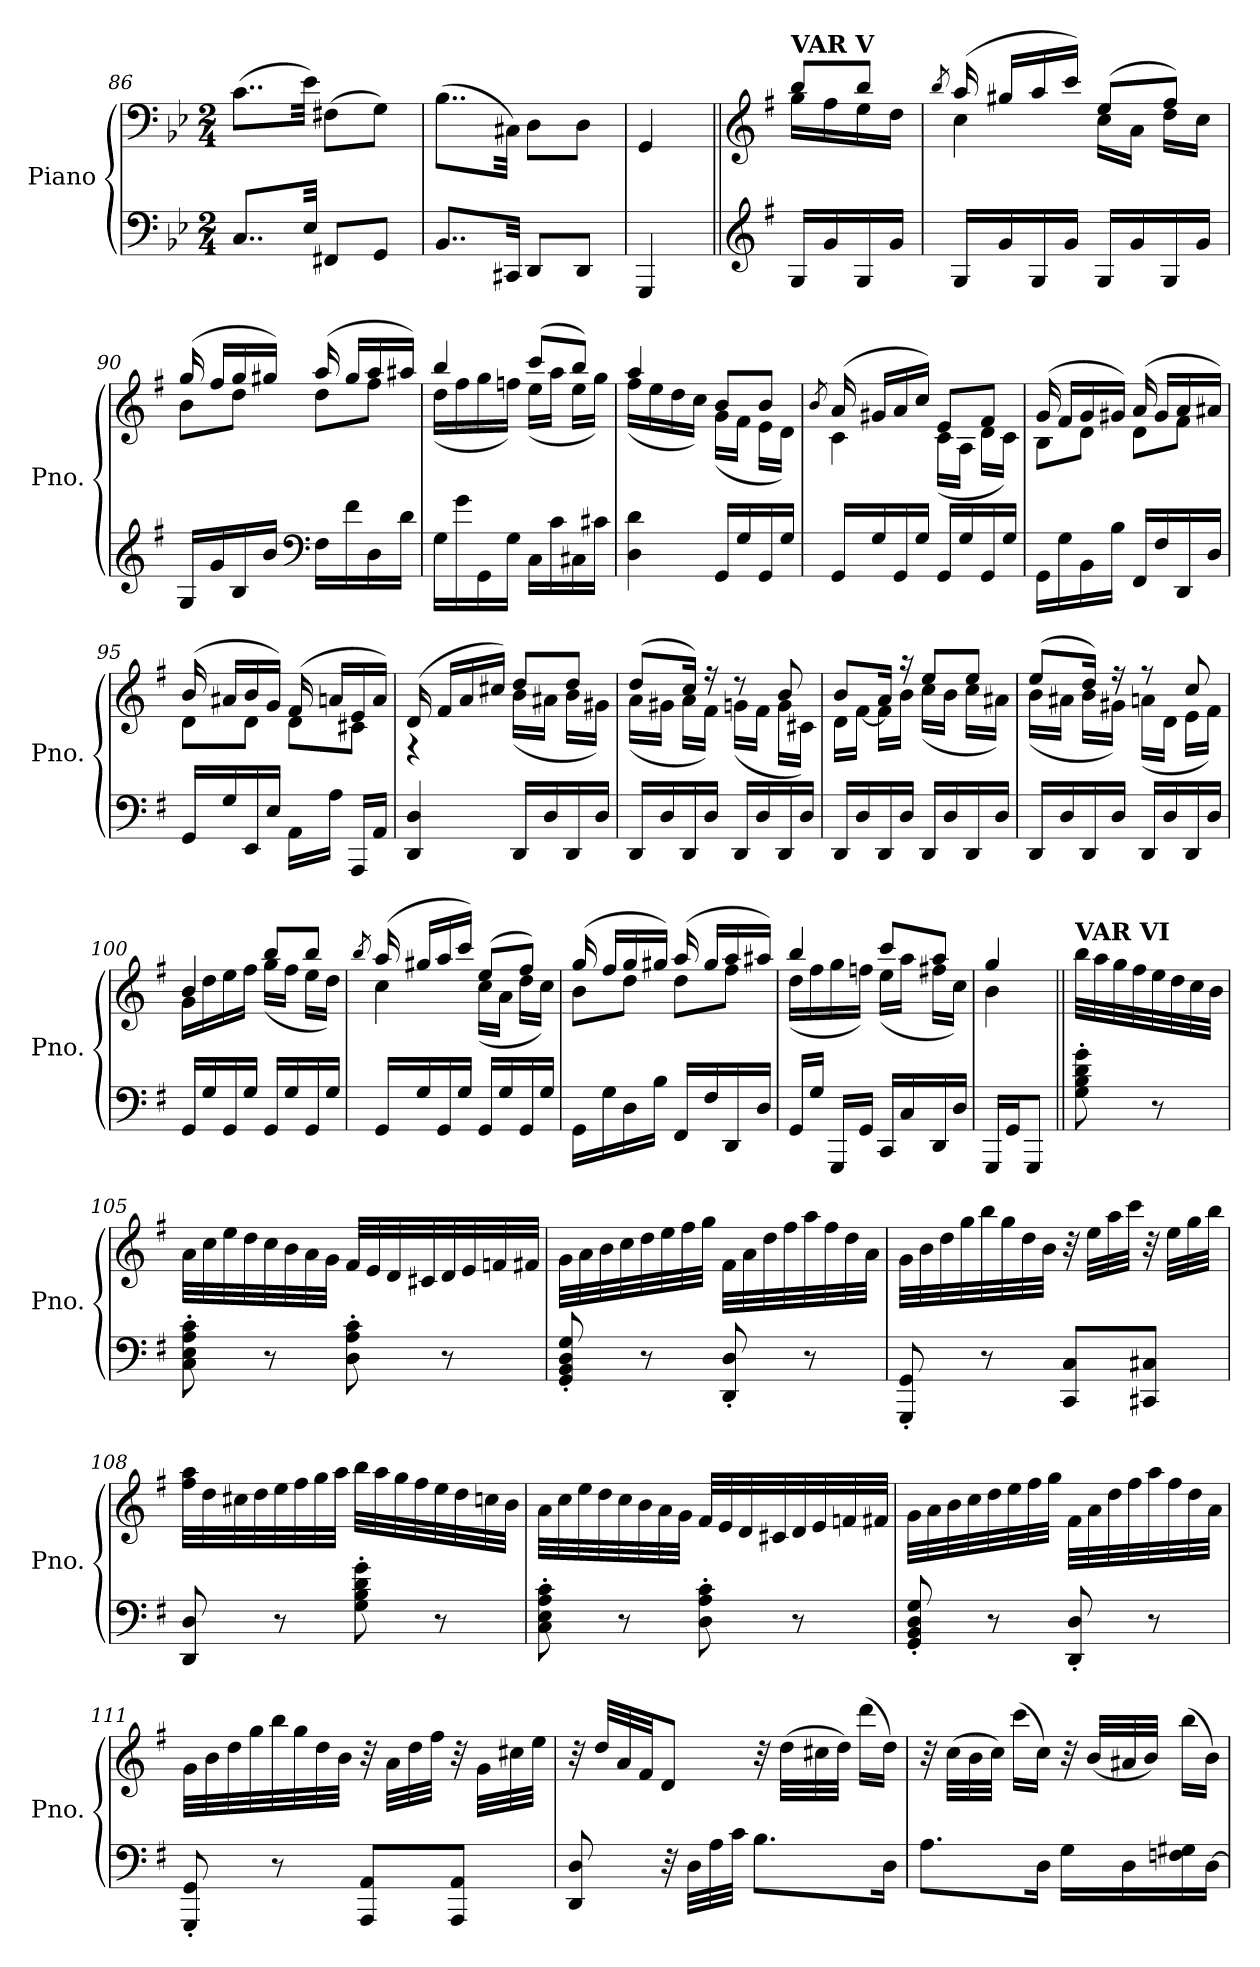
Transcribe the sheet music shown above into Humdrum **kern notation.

**kern	**kern
*part1	*part1
*staff2	*staff1
*I"Piano	*
*I'Pno.	*
*clefF4	*clefF4
*k[b-e-]	*k[b-e-]
*M2/4	*M2/4
=86	=86
8..C/L	(>8..c\L
32E-/Jkk	32e-\Jkk)
8FF#X/L	(>8F#X\L
8GG/J	8G\J)
=87	=87
8..BB-/L	(>8..B-\L
32CC#X/Jkk	32C#X\Jkk)
8DD/L	8D\L
8DD/J	8D\J
=88	=88
4GGG/	4GG/
=88X5||	=88X5||
*clefG2	*clefG2
*k[f#]	*k[f#]
*	*^
!	!LO:TX:a:B:t=VAR V	!
16G/LL	8bb/L	16gg\LL
16g/	.	16ff#\
16G/	8bb/J	16ee\
16g/JJ	.	16dd\JJ
!!LO:PB:g=z	!!
=89	=89	=89
.	8qbb/	.
16G/LL	(>16aa/	4cc\
16g/	16gg#X/LL	.
16G/	16aa/	.
16g/JJ	16ccc/JJ)	.
16G/LL	(>8ee/L	16cc\LL
16g/	.	16a\JJ
16G/	8ff#/J)	16dd\LL
16g/JJ	.	16cc\JJ
=90	=90	=90
16G/LL	(>16gg/	8b\L
16g/	16ff#/LL	.
16B/	16gg/	8dd\J
16b/JJ	16gg#X/JJ)	.
*clefF4	*	*
16F#\LL	(>16aa/	8dd\L
16f#\	16gg#/LL	.
16D\	16aa/	8ff#\J
16d\JJ	16aa#X/JJ)	.
=91	=91	=91
16G\LL	4bb/	(<16dd\LL
16g\	.	16ff#\
16GG\	.	16gg\
16G\JJ	.	16ffn\JJ)
16C\LL	(>8ccc/L	(<16ee\LL
16c\	.	16aa\JJ
16C#X\	8bb/J)	16ee\LL
16c#X\JJ	.	16gg\JJ)
=92	=92	=92
4D\ 4d\	4aa/	(<16ff#\LL
.	.	16ee\
.	.	16dd\
.	.	16cc\JJ)
16GG/LL	8b/L	(<16g\LL
16G/	.	16f#\JJ
16GG/	8b/J	16e\LL
16G/JJ	.	16d\JJ)
!!LO:LB:g=z	!!
=93	=93	=93
.	8qb/	.
16GG/LL	(>16a/	4c\
16G/	16g#X/LL	.
16GG/	16a/	.
16G/JJ	16cc/JJ)	.
16GG/LL	8e/L	(<16c\LL
16G/	.	16A\JJ
16GG/	8f#/J	16d\LL
16G/JJ	.	16c\JJ)
=94	=94	=94
16GG\LL	(>16g/	8B\L
16G\	16f#/LL	.
16BB\	16g/	8d\J
16B\JJ	16g#X/JJ)	.
16FF#/LL	(>16a/	8d\L
16F#/	16g#/LL	.
16DD/	16a/	8f#\J
16D/JJ	16a#X/JJ)	.
=95	=95	=95
16GG/LL	(>16b/	8d\L
16G/	16a#X/LL	.
16EE/	16b/	8d\J
16E/JJ	16g/JJ)	.
16AA\LL	(>16f#/	8d\L
16A\JJ	16an/LL	.
16AAA/LL	16e/	8c#X\J
16AA/JJ	16a/JJ)	.
=96	=96	=96
4DD/ 4D/	(>16d/	4r
.	16f#/LL	.
.	16a/	.
.	16cc#X/JJ)	.
16DD/LL	8dd/L	(<16b\LL
16D/	.	16a#X\JJ
16DD/	8dd/J	16b\LL
16D/JJ	.	16g#X\JJ)
!!LO:LB:g=z	!!
=97	=97	=97
16DD/LL	(>8dd/L	(<16a\LL
16D/	.	16g#X\JJ
16DD/	16cc/Jk)	16a\LL
16D/JJ	16r	16f#\JJ)
16DD/LL	8r	(<16gn\LL
16D/	.	16f#\JJ
16DD/	8b/	16g\LL
16D/JJ	.	16c#X\JJ)
=98	=98	=98
16DD/LL	8b/L	16d\LL
16D/	.	[16f#\JJ
16DD/	16a/Jk	16f#\LL]
16D/JJ	16r	16b\JJ
16DD/LL	8ee/L	(<16cc\LL
16D/	.	16b\JJ
16DD/	8ee/J	16cc\LL
16D/JJ	.	16a#X\JJ)
=99	=99	=99
16DD/LL	(>8ee/L	(<16b\LL
16D/	.	16a#X\JJ
16DD/	16dd/Jk)	16b\LL
16D/JJ	16r	16g#X\JJ)
16DD/LL	8r	(<16an\LL
16D/	.	16d\JJ
16DD/	8cc/	16e\LL
16D/JJ	.	16f#\JJ)
=100	=100	=100
16GG/LL	4b/	16g\LL
16G/	.	16dd\
16GG/	.	16ee\
16G/JJ	.	16ff#\JJ
16GG/LL	8bb/L	(<16gg\LL
16G/	.	16ff#\JJ
16GG/	8bb/J	16ee\LL
16G/JJ	.	16dd\JJ)
!!LO:LB:g=z	!!
=101	=101	=101
.	8qbb/	.
16GG/LL	(>16aa/	4cc\
16G/	16gg#X/LL	.
16GG/	16aa/	.
16G/JJ	16ccc/JJ)	.
16GG/LL	(>8ee/L	(<16cc\LL
16G/	.	16a\JJ
16GG/	8ff#/J)	16dd\LL
16G/JJ	.	16cc\JJ)
=102	=102	=102
16GG\LL	(>16gg/	8b\L
16G\	16ff#/LL	.
16D\	16gg/	8dd\J
16B\JJ	16gg#X/JJ)	.
16FF#/LL	(>16aa/	8dd\L
16F#/	16gg#/LL	.
16DD/	16aa/	8ff#\J
16D/JJ	16aa#X/JJ)	.
=103	=103	=103
16GG/LL	4bb/	(<16dd\LL
16G/JJ	.	16ff#\
16GGG/LL	.	16gg\
16GG/JJ	.	16ffn\JJ)
16CC/LL	8ccc/L	(<16ee\LL
16C/	.	16aa\JJ
16DD/	8aa/J	16ff#X\LL
16D/JJ	.	16cc\JJ)
=104	=104	=104
16GGG/LL	4gg/	4b\
16GG/J	.	.
8GGG/J	.	.
*	*v	*v
=104X6||	=104X6||
!	!LO:TX:a:B:t=VAR VI
8G\' 8B\' 8d\' 8g\'	32bb\LLL
.	32aa\
.	32gg\
.	32ff#\
8r	32ee\
.	32dd\
.	32cc\
.	32b\JJJ
!!LO:LB:g=z
=105	=105
8C\' 8E\' 8A\' 8c\'	32a\LLL
.	32cc\
.	32ee\
.	32dd\
8r	32cc\
.	32b\
.	32a\
.	32g\JJJ
8D\' 8A\' 8c\'	32f#/LLL
.	32e/
.	32d/
.	32c#X/
8r	32d/
.	32e/
.	32fn/
.	32f#X/JJJ
=106	=106
8GG/' 8BB/' 8D/' 8G/'	32g\LLL
.	32a\
.	32b\
.	32cc\
8r	32dd\
.	32ee\
.	32ff#\
.	32gg\JJJ
8DD/' 8D/'	32f#\LLL
.	32a\
.	32dd\
.	32ff#\
8r	32aa\
.	32ff#\
.	32dd\
.	32a\JJJ
=107	=107
8GGG/' 8GG/'	32g\LLL
.	32b\
.	32dd\
.	32gg\
8r	32bb\
.	32gg\
.	32dd\
.	32b\JJJ
8CC/ 8C/L	32r
.	32ee\LLL
.	32aa\
.	32ccc\JJJ
8CC#X/ 8C#X/J	32r
.	32ee\LLL
.	32gg\
.	32bb\JJJ
!!LO:LB:g=z
=108	=108
8DD/ 8D/	32ff#\ 32aa\LLL
.	32dd\
.	32cc#X\
.	32dd\
8r	32ee\
.	32ff#\
.	32gg\
.	32aa\JJJ
8G\' 8B\' 8d\' 8g\'	32bb\LLL
.	32aa\
.	32gg\
.	32ff#\
8r	32ee\
.	32dd\
.	32ccn\
.	32b\JJJ
=109	=109
8C\' 8E\' 8A\' 8c\'	32a\LLL
.	32cc\
.	32ee\
.	32dd\
8r	32cc\
.	32b\
.	32a\
.	32g\JJJ
8D\' 8A\' 8c\'	32f#/LLL
.	32e/
.	32d/
.	32c#X/
8r	32d/
.	32e/
.	32fn/
.	32f#X/JJJ
!!LO:PB:g=z
=110	=110
8GG/' 8BB/' 8D/' 8G/'	32g\LLL
.	32a\
.	32b\
.	32cc\
8r	32dd\
.	32ee\
.	32ff#\
.	32gg\JJJ
8DD/' 8D/'	32f#\LLL
.	32a\
.	32dd\
.	32ff#\
8r	32aa\
.	32ff#\
.	32dd\
.	32a\JJJ
=111	=111
8GGG/' 8GG/'	32g\LLL
.	32b\
.	32dd\
.	32gg\
8r	32bb\
.	32gg\
.	32dd\
.	32b\JJJ
8AAA/ 8AA/L	32r
.	32a\LLL
.	32dd\
.	32ff#\JJJ
8AAA/ 8AA/J	32r
.	32g\LLL
.	32cc#X\
.	32ee\JJJ
=112	=112
8DD/ 8D/	32r
.	32dd/LLL
.	32a/
.	32f#/JJ
32r	8d/J
32D\LLL	.
32A\	.
32c\JJJ	.
8.B\L	32r
.	(>32dd\LLL
.	32cc#X\
.	32dd\JJJ)
.	(>16ddd\LL
16D\Jk	16dd\JJ)
!!LO:LB:g=z
=113	=113
8.A\L	32r
.	(>32cc\LLL
.	32b\
.	32cc\JJJ)
.	(>16ccc\LL
16D\Jk	16cc\JJ)
16G\LL	32r
.	(<32b/LLL
16D\	32a#X/
.	32b/JJJ)
16Fn\ 16G#X\	(>16bb\LL
[16D\JJ	16b\JJ)
=	=
*-	*-
